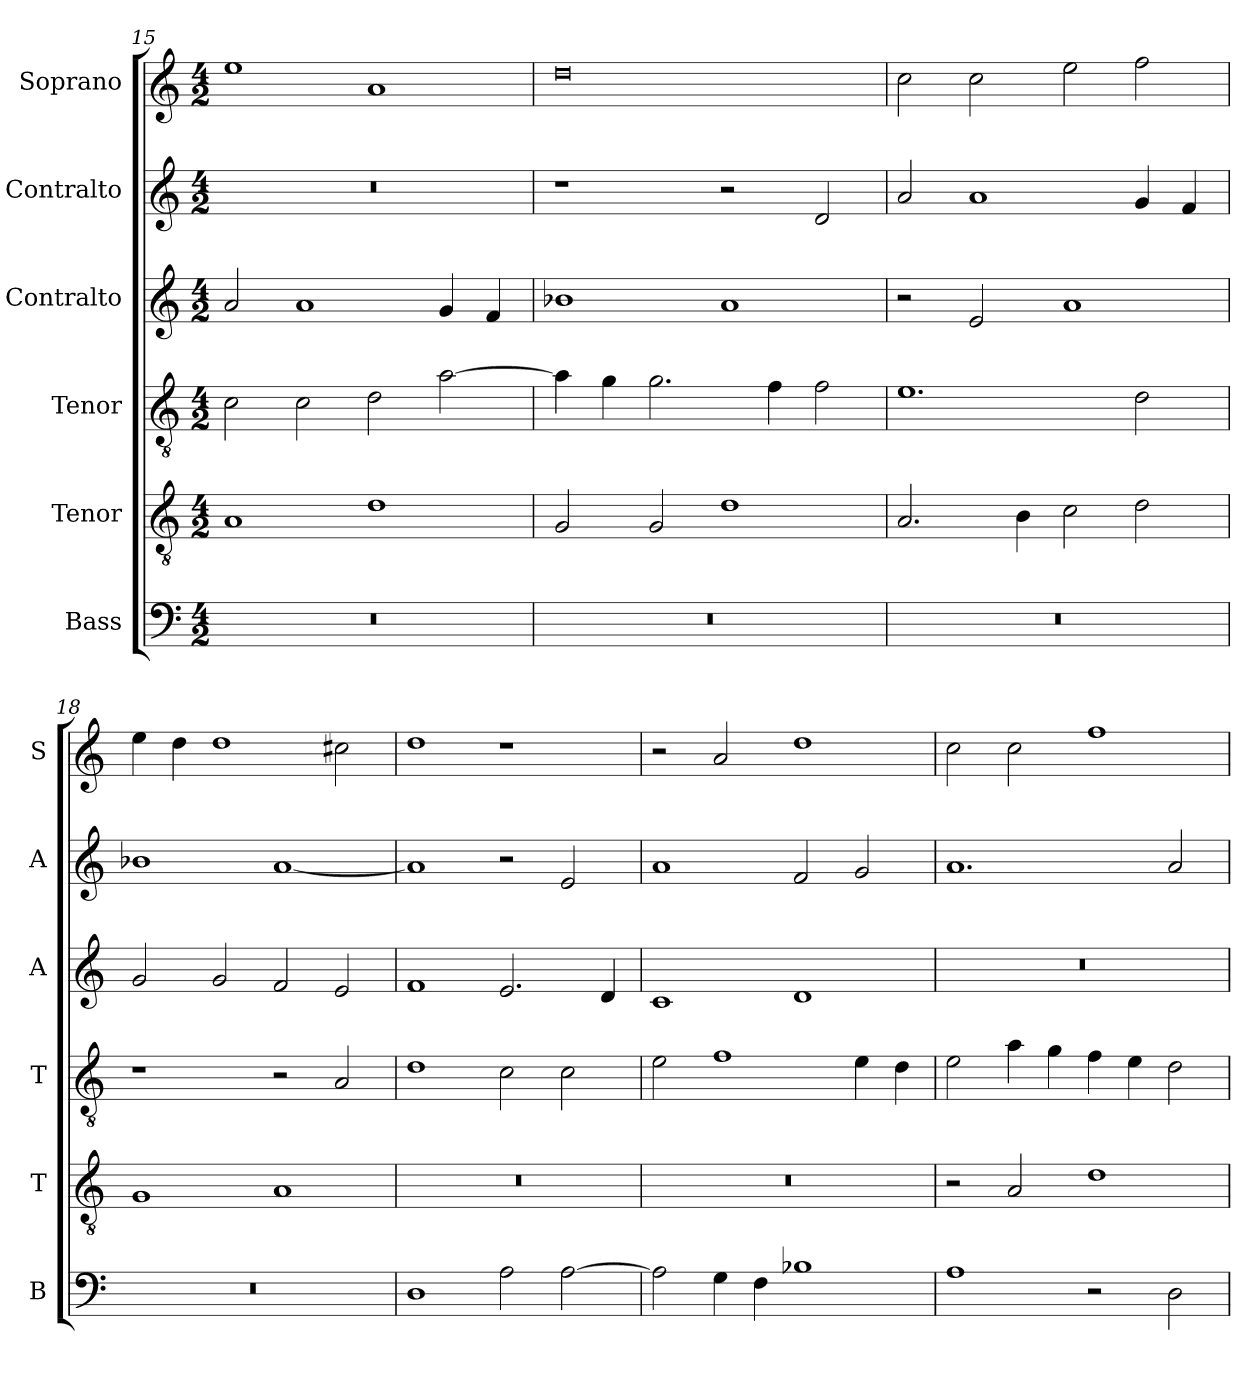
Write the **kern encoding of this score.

**kern	**kern	**kern	**kern	**kern	**kern
*part6	*part5	*part4	*part3	*part2	*part1
*staff6	*staff5	*staff4	*staff3	*staff2	*staff1
*I"Bass	*I"Tenor	*I"Tenor	*I"Contralto	*I"Contralto	*I"Soprano
*I'B	*I'T	*I'T	*I'A	*I'A	*I'S
*clefF4	*clefGv2	*clefGv2	*clefG2	*clefG2	*clefG2
*k[]	*k[]	*k[]	*k[]	*k[]	*k[]
*D:dor	*D:dor	*D:dor	*D:dor	*D:dor	*D:dor
*M4/2	*M4/2	*M4/2	*M4/2	*M4/2	*M4/2
=15	=15	=15	=15	=15	=15
0r	1A	2c	2a	0r	1ee
.	.	2c	1a	.	.
.	1d	2d	.	.	1a
.	.	[2a	4g	.	.
.	.	.	4f	.	.
=16	=16	=16	=16	=16	=16
0r	2G	4a]	1b-X	1r	0dd
.	.	4g	.	.	.
.	2G	2.g	.	.	.
.	1d	.	1a	2r	.
.	.	4f	.	.	.
.	.	2f	.	2d	.
=17	=17	=17	=17	=17	=17
0r	2.A	1.e	2r	2a	2cc
.	.	.	2e	1a	2cc
.	4B	.	.	.	.
.	2c	.	1a	.	2ee
.	2d	2d	.	4g	2ff
.	.	.	.	4f	.
=18	=18	=18	=18	=18	=18
0r	1G	1r	2g	1b-X	4ee
.	.	.	.	.	4dd
.	.	.	2g	.	1dd
.	1A	2r	2f	[1a	.
.	.	2A	2e	.	2cc#X
=19	=19	=19	=19	=19	=19
1D	0r	1d	1f	1a]	1dd
2A	.	2c	2.e	2r	1r
[2A	.	2c	.	2e	.
.	.	.	4d	.	.
=20	=20	=20	=20	=20	=20
2A]	0r	2e	1c	1a	2r
4G	.	1f	.	.	2a
4F	.	.	.	.	.
1B-X	.	.	1d	2f	1dd
.	.	4e	.	2g	.
.	.	4d	.	.	.
=21	=21	=21	=21	=21	=21
1A	2r	2e	0r	1.a	2cc
.	2A	4a	.	.	2cc
.	.	4g	.	.	.
2r	1d	4f	.	.	1ff
.	.	4e	.	.	.
2D	.	2d	.	2a	.
=	=	=	=	=	=
*-	*-	*-	*-	*-	*-
